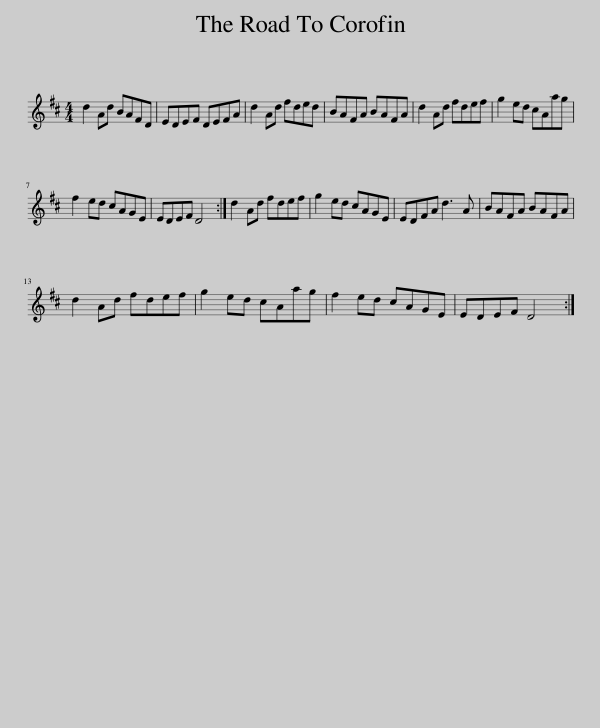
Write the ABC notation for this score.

X:1
L:1/8
M:4/4
I:linebreak $
K:D
V:1 treble
V:1
 d2 Ad BAFD | EDEF DEFA | d2 Ad fded | BAFA BAFA | d2 Ad fdef | %5
 g2 ed cAag |$ f2 ed cAGE | EDEF D4 :| d2 Ad fdef | g2 ed cAGE | %10
 EDFA d3 A | BAFA BAFA |$ d2 Ad fdef | g2 ed cAag | f2 ed cAGE | %15
 EDEF D4 :| %16
